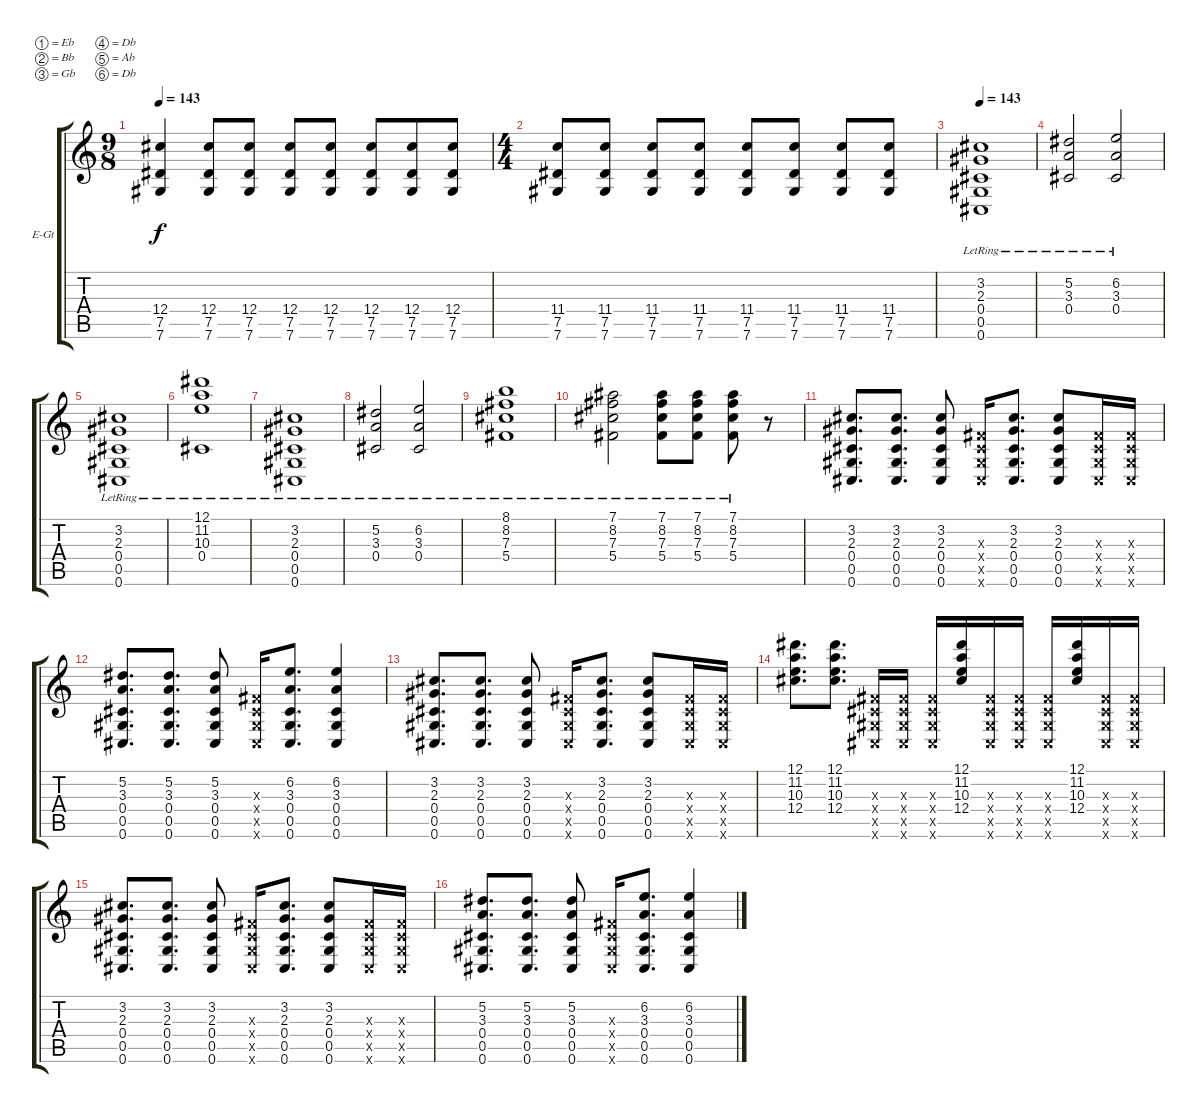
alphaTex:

\bracketExtendMode groupsimilarinstruments
\firstSystemTrackNameOrientation horizontal
\otherSystemsTrackNameOrientation horizontal
\track ("Luke" "E-Gt") {instrument distortionguitar}
\staff {score tabs}
\tuning (Eb4 Bb3 Gb3 Db3 Ab2 Db2)
\ts (9 8)
\beaming (8 2 2 2 3)
\tempo 143
\clef g2
\ks c
(12.4 7.5 7.6).4{dy f} (12.4 7.5 7.6).8 (12.4 7.5 7.6).8 (12.4 7.5 7.6).8 (12.4 7.5 7.6).8 (12.4 7.5 7.6).8 (12.4 7.5 7.6).8 (12.4 7.5 7.6).8 |
\ts (4 4)
\beaming (8 2 2 2 2)
(11.4 7.5 7.6).8 (11.4 7.5 7.6).8 (11.4 7.5 7.6).8 (11.4 7.5 7.6).8 (11.4 7.5 7.6).8 (11.4 7.5 7.6).8 (11.4 7.5 7.6).8 (11.4 7.5 7.6).8 |
\tempo 143
(3.2 2.3{lr} 0.4 0.5 0.6).1 |
(5.2{lr} 3.3{lr} 0.4).2 (6.2{lr} 3.3{lr} 0.4).2 |
(3.2 2.3{lr} 0.4 0.5 0.6).1 |
(12.1{lr} 11.2{lr} 10.3{lr} 0.4{lr}).1 |
(3.2 2.3{lr} 0.4 0.5 0.6).1 |
(5.2{lr} 3.3{lr} 0.4).2 (6.2{lr} 3.3{lr} 0.4).2 |
(8.1{lr} 8.2{lr} 7.3{lr} 5.4{lr}).1 |
(7.1{lr} 8.2{lr} 7.3{lr} 5.4{lr}).2 (7.1{lr} 8.2{lr} 7.3{lr} 5.4{lr}).8 (7.1{lr} 8.2{lr} 7.3{lr} 5.4{lr}).8 (7.1{lr} 8.2{lr} 7.3{lr} 5.4{lr}).8 r.8 |
(3.2 2.3 0.4 0.5 0.6).8{d} (3.2 2.3 0.4 0.5 0.6).8{d} (3.2 2.3 0.4 0.5 0.6).8 (0.3{x} 0.4{x} 0.5{x} 0.6{x}).16 (3.2 2.3 0.4 0.5 0.6).8{d} (3.2 2.3 0.4 0.5 0.6).8 (0.3{x} 0.4{x} 0.5{x} 0.6{x}).16 (0.3{x} 0.4{x} 0.5{x} 0.6{x}).16 |
(5.2 3.3 0.4 0.5 0.6).8{d} (5.2 3.3 0.4 0.5 0.6).8{d} (5.2 3.3 0.4 0.5 0.6).8 (0.3{x} 0.4{x} 0.5{x} 0.6{x}).16 (6.2 3.3 0.4 0.5 0.6).8{d} (6.2 3.3 0.4 0.5 0.6).4 |
(3.2 2.3 0.4 0.5 0.6).8{d} (3.2 2.3 0.4 0.5 0.6).8{d} (3.2 2.3 0.4 0.5 0.6).8 (0.3{x} 0.4{x} 0.5{x} 0.6{x}).16 (3.2 2.3 0.4 0.5 0.6).8{d} (3.2 2.3 0.4 0.5 0.6).8 (0.3{x} 0.4{x} 0.5{x} 0.6{x}).16 (0.3{x} 0.4{x} 0.5{x} 0.6{x}).16 |
(12.1 11.2 10.3 12.4).8{d} (12.1 11.2 10.3 12.4).8{d} (0.3{x} 0.4{x} 0.5{x} 0.6{x}).16 (0.3{x} 0.4{x} 0.5{x} 0.6{x}).16 (0.3{x} 0.4{x} 0.5{x} 0.6{x}).16 (12.1 11.2 10.3 12.4).16 (0.3{x} 0.4{x} 0.5{x} 0.6{x}).16 (0.3{x} 0.4{x} 0.5{x} 0.6{x}).16 (0.3{x} 0.4{x} 0.5{x} 0.6{x}).16 (12.1 11.2 10.3 12.4).16 (0.3{x} 0.4{x} 0.5{x} 0.6{x}).16 (0.3{x} 0.4{x} 0.5{x} 0.6{x}).16 |
(3.2 2.3 0.4 0.5 0.6).8{d} (3.2 2.3 0.4 0.5 0.6).8{d} (3.2 2.3 0.4 0.5 0.6).8 (0.3{x} 0.4{x} 0.5{x} 0.6{x}).16 (3.2 2.3 0.4 0.5 0.6).8{d} (3.2 2.3 0.4 0.5 0.6).8 (0.3{x} 0.4{x} 0.5{x} 0.6{x}).16 (0.3{x} 0.4{x} 0.5{x} 0.6{x}).16 |
(5.2 3.3 0.4 0.5 0.6).8{d} (5.2 3.3 0.4 0.5 0.6).8{d} (5.2 3.3 0.4 0.5 0.6).8 (0.3{x} 0.4{x} 0.5{x} 0.6{x}).16 (6.2 3.3 0.4 0.5 0.6).8{d} (6.2 3.3 0.4 0.5 0.6).4
